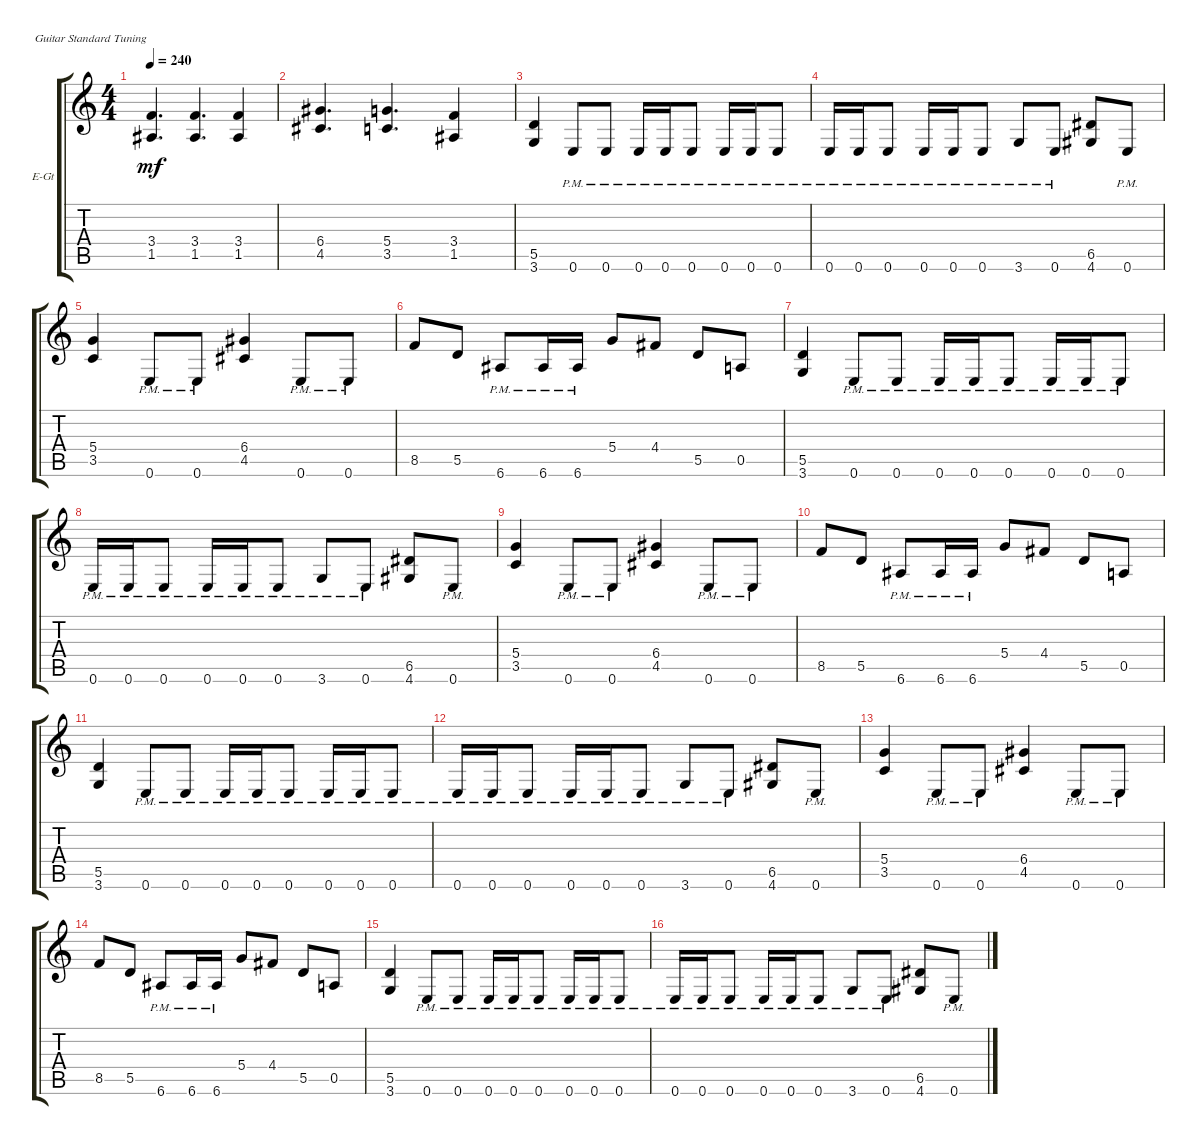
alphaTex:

\defaultSystemsLayout 4
\bracketExtendMode groupsimilarinstruments
\firstSystemTrackNameOrientation horizontal
\otherSystemsTrackNameOrientation horizontal
\track ("Electric Guitar" "E-Gt") {instrument electricguitarclean}
\staff {score tabs}
\tuning (E4 B3 G3 D3 A2 E2)
\ts (4 4)
\tempo 240
\clef g2
\ks c
(1.5 3.4).4{d dy mf} (1.5 3.4).4{d} (1.5 3.4).4 |
(4.5 6.4).4{d} (3.5 5.4).4{d} (1.5 3.4).4 |
(3.6 5.5).4 0.6{pm}.8 0.6{pm}.8 0.6{pm}.16 0.6{pm}.16 0.6{pm}.8 0.6{pm}.16 0.6{pm}.16 0.6{pm}.8 |
0.6{pm}.16 0.6{pm}.16 0.6{pm}.8 0.6{pm}.16 0.6{pm}.16 0.6{pm}.8 3.6{pm}.8 0.6{pm}.8 (4.6 6.5).8 0.6{pm}.8 |
(3.5 5.4).4 0.6{pm}.8 0.6{pm}.8 (4.5 6.4).4 0.6{pm}.8 0.6{pm}.8 |
8.5.8 5.5.8 6.6{pm}.8 6.6{pm}.16 6.6{pm}.16 5.4.8 4.4.8 5.5.8 0.5.8 |
(3.6 5.5).4 0.6{pm}.8 0.6{pm}.8 0.6{pm}.16 0.6{pm}.16 0.6{pm}.8 0.6{pm}.16 0.6{pm}.16 0.6{pm}.8 |
0.6{pm}.16 0.6{pm}.16 0.6{pm}.8 0.6{pm}.16 0.6{pm}.16 0.6{pm}.8 3.6{pm}.8 0.6{pm}.8 (4.6 6.5).8 0.6{pm}.8 |
(3.5 5.4).4 0.6{pm}.8 0.6{pm}.8 (4.5 6.4).4 0.6{pm}.8 0.6{pm}.8 |
8.5.8 5.5.8 6.6{pm}.8 6.6{pm}.16 6.6{pm}.16 5.4.8 4.4.8 5.5.8 0.5.8 |
(3.6 5.5).4 0.6{pm}.8 0.6{pm}.8 0.6{pm}.16 0.6{pm}.16 0.6{pm}.8 0.6{pm}.16 0.6{pm}.16 0.6{pm}.8 |
0.6{pm}.16 0.6{pm}.16 0.6{pm}.8 0.6{pm}.16 0.6{pm}.16 0.6{pm}.8 3.6{pm}.8 0.6{pm}.8 (4.6 6.5).8 0.6{pm}.8 |
(3.5 5.4).4 0.6{pm}.8 0.6{pm}.8 (4.5 6.4).4 0.6{pm}.8 0.6{pm}.8 |
8.5.8 5.5.8 6.6{pm}.8 6.6{pm}.16 6.6{pm}.16 5.4.8 4.4.8 5.5.8 0.5.8 |
(3.6 5.5).4 0.6{pm}.8 0.6{pm}.8 0.6{pm}.16 0.6{pm}.16 0.6{pm}.8 0.6{pm}.16 0.6{pm}.16 0.6{pm}.8 |
0.6{pm}.16 0.6{pm}.16 0.6{pm}.8 0.6{pm}.16 0.6{pm}.16 0.6{pm}.8 3.6{pm}.8 0.6{pm}.8 (4.6 6.5).8 0.6{pm}.8
